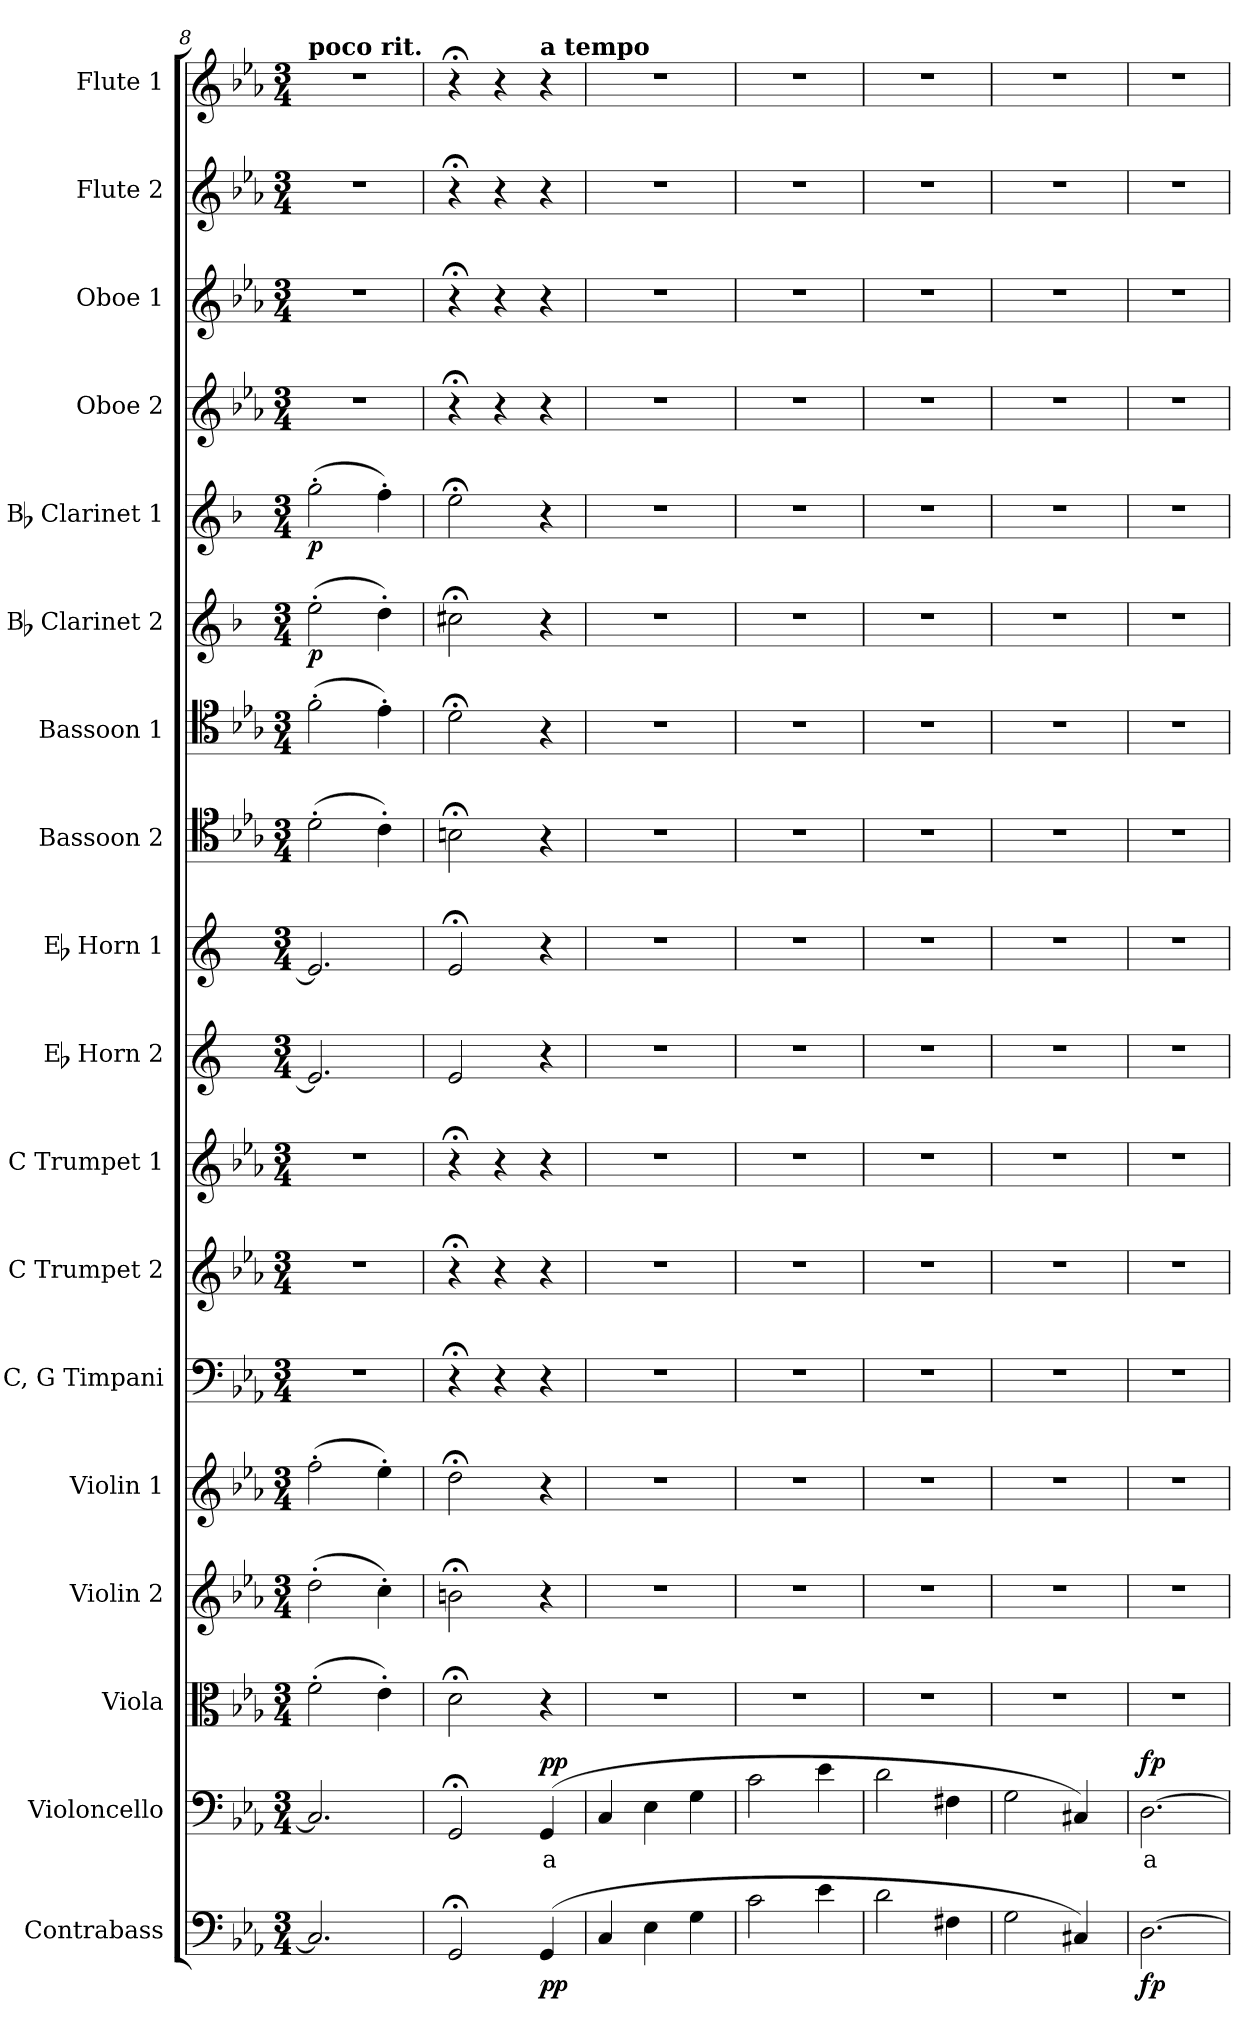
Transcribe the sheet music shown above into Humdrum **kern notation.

**kern	**dynam	**kern	**text	**dynam	**kern	**kern	**kern	**kern	**kern	**kern	**kern	**kern	**kern	**kern	**kern	**dynam	**kern	**dynam	**kern	**kern	**kern	**kern
*part18	*part18	*part17	*part17	*part17	*part16	*part15	*part14	*part13	*part12	*part11	*part10	*part9	*part8	*part7	*part6	*part6	*part5	*part5	*part4	*part3	*part2	*part1
*staff18	*staff18	*staff17	*staff17	*staff17	*staff16	*staff15	*staff14	*staff13	*staff12	*staff11	*staff10	*staff9	*staff8	*staff7	*staff6	*staff6	*staff5	*staff5	*staff4	*staff3	*staff2	*staff1
*I"Contrabass	*	*I"Violoncello	*	*	*I"Viola	*I"Violin 2	*I"Violin 1	*I"C, G Timpani	*I"C Trumpet 2	*I"C Trumpet 1	*I"Eb Horn 2	*I"Eb Horn 1	*I"Bassoon 2	*I"Bassoon 1	*I"Bb Clarinet 2	*	*I"Bb Clarinet 1	*	*I"Oboe 2	*I"Oboe 1	*I"Flute 2	*I"Flute 1
*I'Cb	*	*I'Vc	*	*	*I'Vla	*I'Vln 2	*I'Vln 1	*I'Timp	*I'Tpt 2	*I'Tpt 1	*I'Hn 2	*I'Hn 1	*I'Bsn 2	*I'Bsn 1	*I'Cl 2	*	*I'Cl 1	*	*I'Ob 2	*I'Ob 1	*I'Fl 2	*I'Fl 1
*clefF4	*	*clefF4	*	*	*clefC3	*clefG2	*clefG2	*clefF4	*clefG2	*clefG2	*clefG2	*clefG2	*clefC4	*clefC4	*clefG2	*	*clefG2	*	*clefG2	*clefG2	*clefG2	*clefG2
*ITrd7c12	*	*	*	*	*	*	*	*	*	*	*ITrd4c7	*ITrd4c7	*	*	*ITrd1c2	*	*ITrd1c2	*	*	*	*	*
*k[b-e-a-]	*	*k[b-e-a-]	*	*	*k[b-e-a-]	*k[b-e-a-]	*k[b-e-a-]	*k[b-e-a-]	*k[b-e-a-]	*k[b-e-a-]	*k[b-]	*k[b-]	*k[b-e-a-]	*k[b-e-a-]	*k[b-e-a-]	*	*k[b-e-a-]	*	*k[b-e-a-]	*k[b-e-a-]	*k[b-e-a-]	*k[b-e-a-]
*M3/4	*	*M3/4	*	*	*M3/4	*M3/4	*M3/4	*M3/4	*M3/4	*M3/4	*M3/4	*M3/4	*M3/4	*M3/4	*M3/4	*	*M3/4	*	*M3/4	*M3/4	*M3/4	*M3/4
=8	=8	=8	=8	=8	=8	=8	=8	=8	=8	=8	=8	=8	=8	=8	=8	=8	=8	=8	=8	=8	=8	=8
!	!	!	!	!	!	!	!	!	!	!	!	!	!	!	!	!	!	!	!	!	!	!LO:TX:a:B:t=poco rit.
!	!	!	!	!	!	!	!	!	!	!	!	!	!	!	!	!LO:DY:b	!	!LO:DY:b	!	!	!	!
2.CC/]	.	2.C/]	.	.	(2f'\	(2dd'\	(2ff'\	2.r	2.r	2.r	2.A/]	2.A/]	(2d'\	(2f'\	(2dd'\	p	(2ff'\	p	2.r	2.r	2.r	2.r
.	.	.	.	.	4e-'\)	4cc'\)	4ee-'\)	.	.	.	.	.	4c'\)	4e-'\)	4cc'\)	.	4ee-'\)	.	.	.	.	.
=9	=9	=9	=9	=9	=9	=9	=9	=9	=9	=9	=9	=9	=9	=9	=9	=9	=9	=9	=9	=9	=9	=9
2GGG;</	.	2GG;</	.	.	2d;<\	2bn;<\	2dd;<\	4r;<	4r;<	4r;<	2A/	2A;</	2Bn;<\	2d;<\	2bn;<\	.	2dd;<\	.	4r;<	4r;<	4r;<	4r;<
.	.	.	.	.	.	.	.	4r	4r	4r	.	.	.	.	.	.	.	.	4r	4r	4r	4r
!	!	!	!	!	!	!	!	!	!	!	!	!	!	!	!	!	!	!	!	!	!	!LO:TX:a:B:t=a tempo
!	!LO:DY:b	!	!LO:LY:b:color=#FF0000	!LO:DY:b	!	!	!	!	!	!	!	!	!	!	!	!	!	!	!	!	!	!
(4GGG/	pp	(4GG/	a	pp	4r	4r	4r	4r	4r	4r	4r	4r	4r	4r	4r	.	4r	.	4r	4r	4r	4r
=10	=10	=10	=10	=10	=10	=10	=10	=10	=10	=10	=10	=10	=10	=10	=10	=10	=10	=10	=10	=10	=10	=10
4CC/	.	4C/	.	.	2.r	2.r	2.r	2.r	2.r	2.r	2.r	2.r	2.r	2.r	2.r	.	2.r	.	2.r	2.r	2.r	2.r
4EE-\	.	4E-\	.	.	.	.	.	.	.	.	.	.	.	.	.	.	.	.	.	.	.	.
4GG\	.	4G\	.	.	.	.	.	.	.	.	.	.	.	.	.	.	.	.	.	.	.	.
=11	=11	=11	=11	=11	=11	=11	=11	=11	=11	=11	=11	=11	=11	=11	=11	=11	=11	=11	=11	=11	=11	=11
2C\	.	2c\	.	.	2.r	2.r	2.r	2.r	2.r	2.r	2.r	2.r	2.r	2.r	2.r	.	2.r	.	2.r	2.r	2.r	2.r
4E-\	.	4e-\	.	.	.	.	.	.	.	.	.	.	.	.	.	.	.	.	.	.	.	.
=12	=12	=12	=12	=12	=12	=12	=12	=12	=12	=12	=12	=12	=12	=12	=12	=12	=12	=12	=12	=12	=12	=12
2D\	.	2d\	.	.	2.r	2.r	2.r	2.r	2.r	2.r	2.r	2.r	2.r	2.r	2.r	.	2.r	.	2.r	2.r	2.r	2.r
4FF#X\	.	4F#X\	.	.	.	.	.	.	.	.	.	.	.	.	.	.	.	.	.	.	.	.
=13	=13	=13	=13	=13	=13	=13	=13	=13	=13	=13	=13	=13	=13	=13	=13	=13	=13	=13	=13	=13	=13	=13
2GG\	.	2G\	.	.	2.r	2.r	2.r	2.r	2.r	2.r	2.r	2.r	2.r	2.r	2.r	.	2.r	.	2.r	2.r	2.r	2.r
4CC#X/)	.	4C#X/)	.	.	.	.	.	.	.	.	.	.	.	.	.	.	.	.	.	.	.	.
=14	=14	=14	=14	=14	=14	=14	=14	=14	=14	=14	=14	=14	=14	=14	=14	=14	=14	=14	=14	=14	=14	=14
!	!LO:DY:b	!	!LO:LY:b:color=#FF0000	!LO:DY:b	!	!	!	!	!	!	!	!	!	!	!	!	!	!	!	!	!	!
[2.DD\	fp	[2.D\	a	fp	2.r	2.r	2.r	2.r	2.r	2.r	2.r	2.r	2.r	2.r	2.r	.	2.r	.	2.r	2.r	2.r	2.r
=	=	=	=	=	=	=	=	=	=	=	=	=	=	=	=	=	=	=	=	=	=	=
*-	*-	*-	*-	*-	*-	*-	*-	*-	*-	*-	*-	*-	*-	*-	*-	*-	*-	*-	*-	*-	*-	*-
